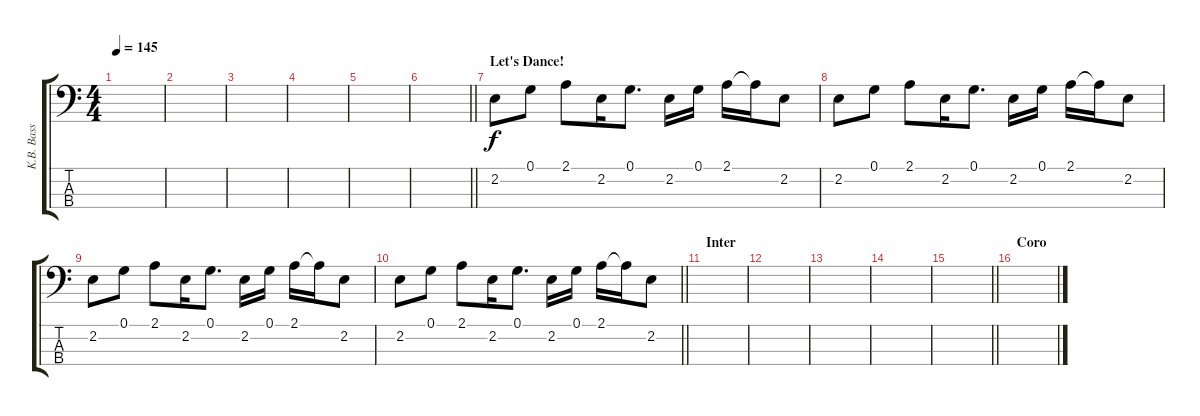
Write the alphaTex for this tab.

\track ("K.B. Bass" "K.B. Bass") {instrument synthbass1}
\staff {score tabs}
\tuning (G2 D2 A1 E1) {hide}
\ts (4 4)
\tempo 145
\clef f4
\ks c
|
|
|
|
|
\barLineRight lightlight
|
\section ("" "Let's Dance!")
2.2.8 0.1.8 2.1.8 2.2.16 0.1.8{d} 2.2.16 0.1.16 2.1.16 2.1{t}.16 2.2.8 |
2.2.8 0.1.8 2.1.8 2.2.16 0.1.8{d} 2.2.16 0.1.16 2.1.16 2.1{t}.16 2.2.8 |
2.2.8 0.1.8 2.1.8 2.2.16 0.1.8{d} 2.2.16 0.1.16 2.1.16 2.1{t}.16 2.2.8 |
\barLineRight lightlight
2.2.8 0.1.8 2.1.8 2.2.16 0.1.8{d} 2.2.16 0.1.16 2.1.16 2.1{t}.16 2.2.8 |
\section ("" "Inter")
|
|
|
|
\barLineRight lightlight
|
\section ("" "Coro")
